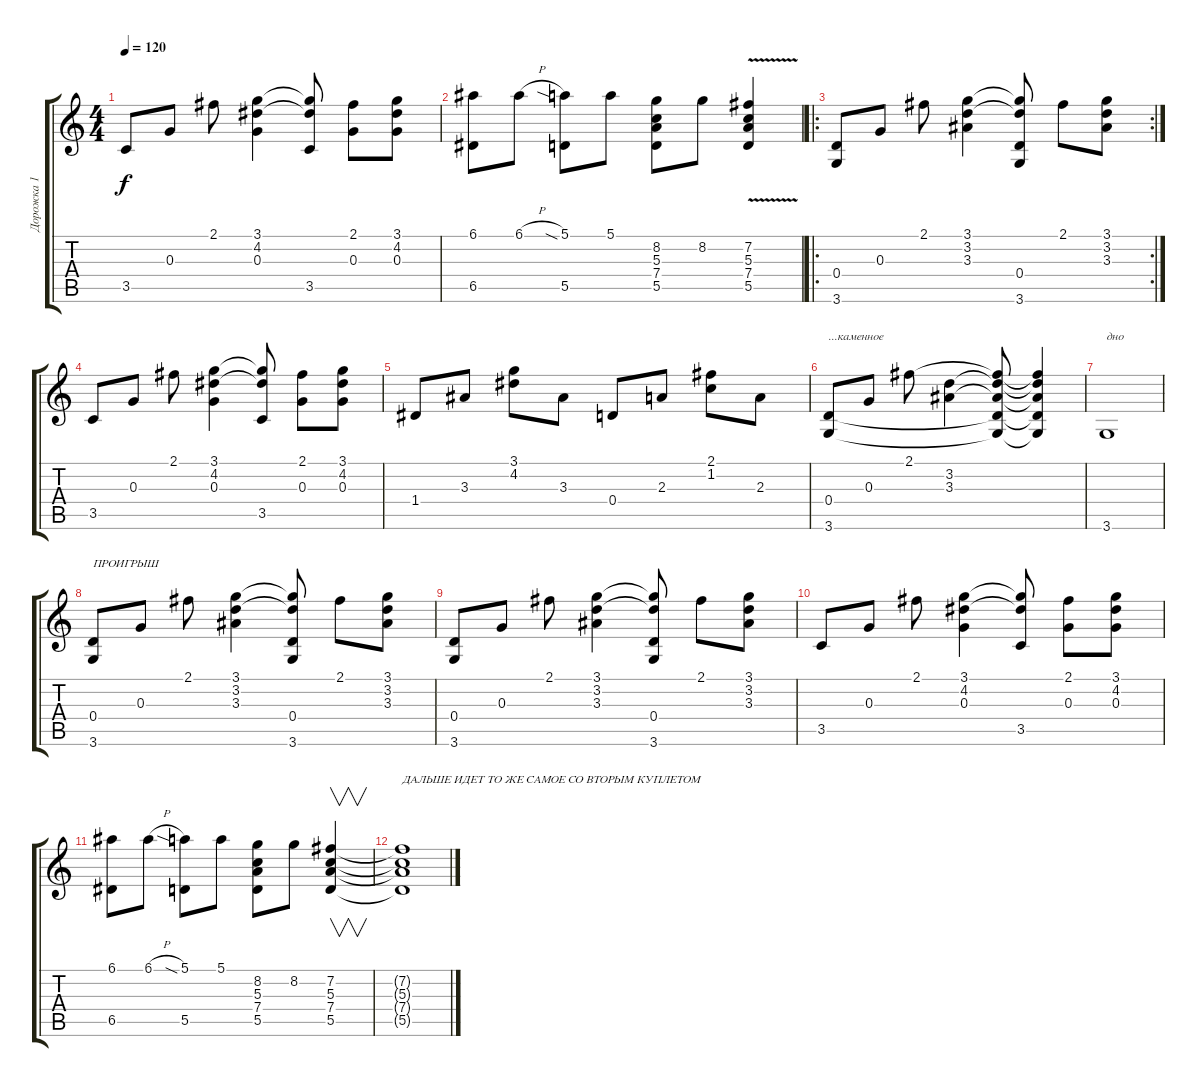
\track ("Дорожка 1" "Дорожка 1") {instrument acousticguitarsteel}
\staff {score tabs}
\tuning (E4 B3 G3 D3 A2 E2) {hide}
\ts (4 4)
\tempo 120
\clef g2
\ks c
3.5.8{dy f} 0.3.8 2.1.8 (3.1 4.2 0.3).4 (3.1{t} 4.2{t} 3.5).8 (2.1 0.3).8 (3.1 4.2 0.3).8 |
(6.1 6.5).8 6.1{h}.8 (5.1{sia} 5.5).8 5.1.8 (8.2 5.3 7.4 5.5).8 8.2.8 (7.2{v} 5.3 7.4 5.5).4 |
\ro
\rc 2
(0.4 3.6).8 0.3.8 2.1.8 (3.1 3.2 3.3).4 (3.1{t} 3.2{t} 0.4 3.6).8 2.1.8 (3.1 3.2 3.3).8 |
3.5.8 0.3.8 2.1.8 (3.1 4.2 0.3).4 (3.1{t} 4.2{t} 3.5).8 (2.1 0.3).8 (3.1 4.2 0.3).8 |
1.4.8 3.3.8 (3.1 4.2).8 3.3.8 0.4.8 2.3.8 (2.1 1.2).8 2.3.8 |
(0.4 3.6).8{txt "...каменное"} 0.3.8 2.1.8 (3.2 3.3).4 (2.1{t} 3.2{t} 3.3{t} 0.4{t} 3.6{t}).8 (2.1{t} 3.2{t} 3.3{t} 0.4{t} 3.6{t}).4 |
3.6.1{txt "дно"} |
(0.4 3.6).8{txt "ПРОИГРЫШ"} 0.3.8 2.1.8 (3.1 3.2 3.3).4 (3.1{t} 3.2{t} 0.4 3.6).8 2.1.8 (3.1 3.2 3.3).8 |
(0.4 3.6).8 0.3.8 2.1.8 (3.1 3.2 3.3).4 (3.1{t} 3.2{t} 0.4 3.6).8 2.1.8 (3.1 3.2 3.3).8 |
3.5.8 0.3.8 2.1.8 (3.1 4.2 0.3).4 (3.1{t} 4.2{t} 3.5).8 (2.1 0.3).8 (3.1 4.2 0.3).8 |
(6.1 6.5).8 6.1{h}.8 (5.1{sia} 5.5).8 5.1.8 (8.2 5.3 7.4 5.5).8 8.2.8 (7.2 5.3 7.4 5.5).4{v} |
(7.2{t} 5.3{t} 7.4{t} 5.5{t}).1{txt "ДАЛЬШЕ ИДЕТ ТО ЖЕ САМОЕ СО ВТОРЫМ КУПЛЕТОМ"}
